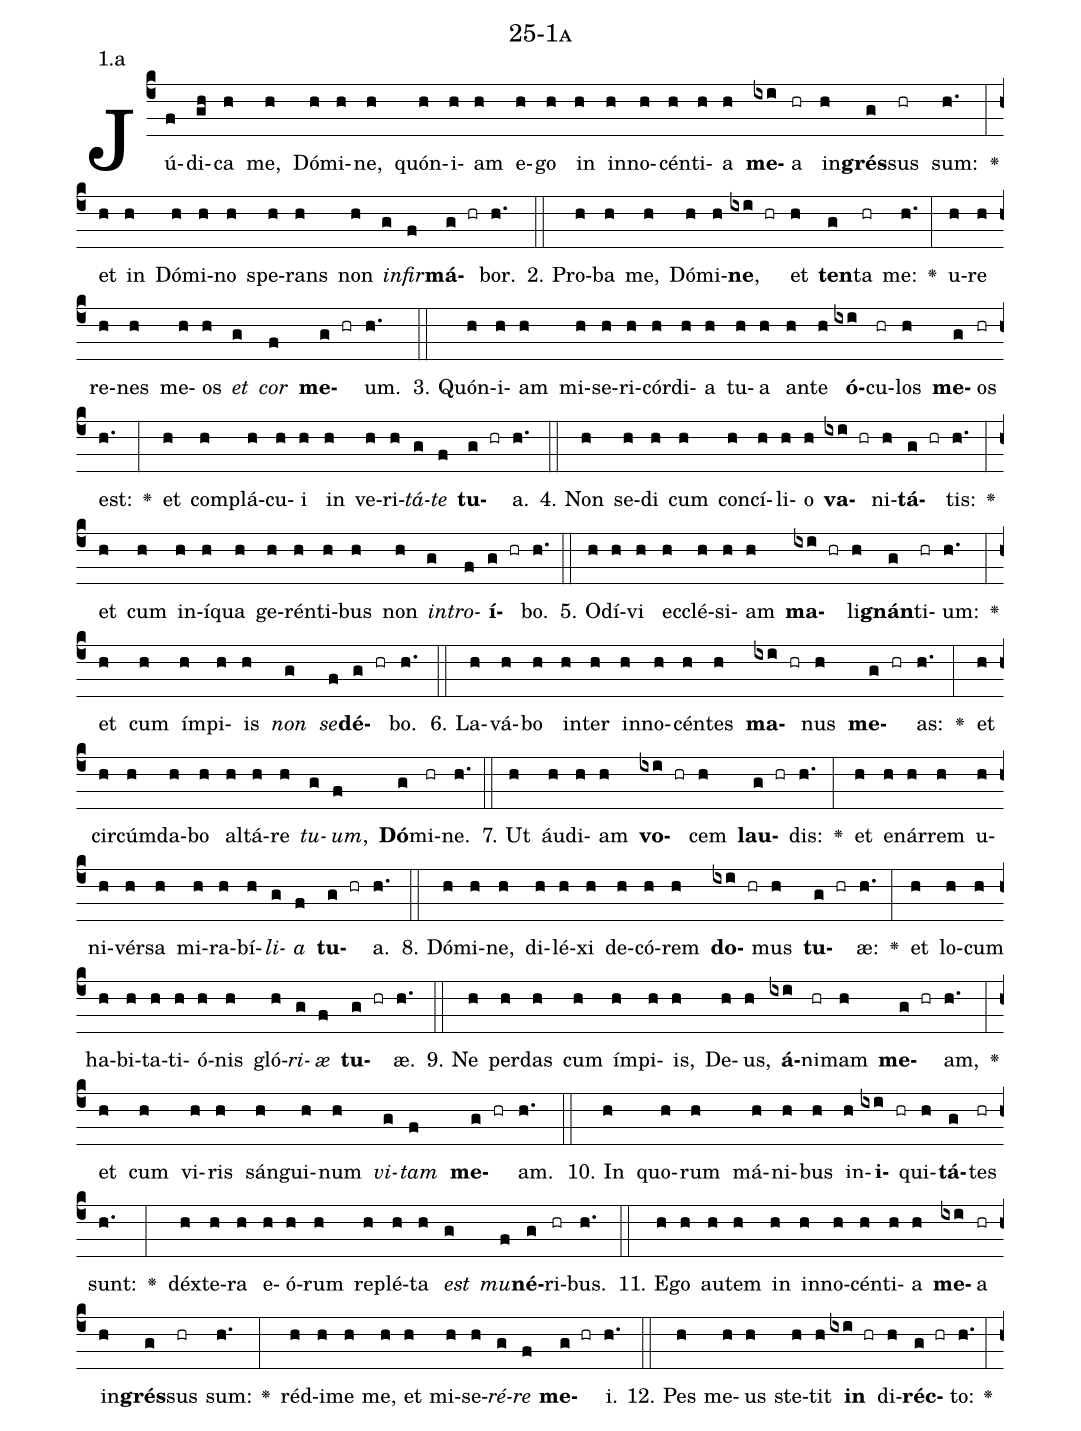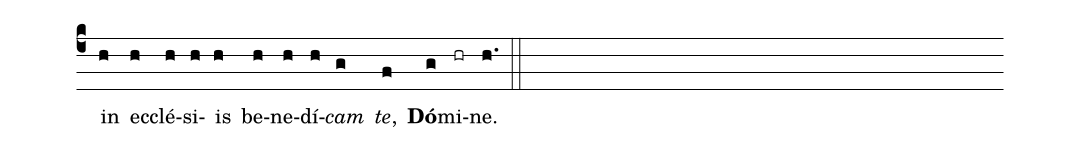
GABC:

name: 25-1a;
annotation: 1.a;
%%
(c4)Jú(f)di(gh)ca(h) me,(h) Dó(h)mi(h)ne,(h) quón(h)i(h)am(h) e(h)go(h) in(h) in(h)no(h)cén(h)ti(h)a(h) <b>me</b>(ixi)a(hr) in(h)<b>grés</b>(g)sus(hr) sum:(h.) <v>\greheightstar</v>(:) et(h) in(h) Dó(h)mi(h)no(h) spe(h)rans(h) non(h) <i>in</i>(g)<i>fir</i>(f)<b>má</b>(g hr)bor.(h.) (::)
2. Pro(h)ba(h) me,(h) Dó(h)mi(h)<b>ne</b>,(ixi hr) et(h) <b>ten</b>(g)ta(hr) me:(h.) <v>\greheightstar</v>(:) u(h)re(h) re(h)nes(h) me(h)os(h) <i>et</i>(g) <i>cor</i>(f) <b>me</b>(g hr)um.(h.) (::)
3. Quón(h)i(h)am(h) mi(h)se(h)ri(h)cór(h)di(h)a(h) tu(h)a(h) an(h)te(h) <b>ó</b>(ixi)cu(hr)los(h) <b>me</b>(g)os(hr) est:(h.) <v>\greheightstar</v>(:) et(h) com(h)plá(h)cu(h)i(h) in(h) ve(h)ri(h)<i>tá</i>(g)<i>te</i>(f) <b>tu</b>(g hr)a.(h.) (::)
4. Non(h) se(h)di(h) cum(h) con(h)cí(h)li(h)o(h) <b>va</b>(ixi hr)ni(h)<b>tá</b>(g hr)tis:(h.) <v>\greheightstar</v>(:) et(h) cum(h) in(h)í(h)qua(h) ge(h)rén(h)ti(h)bus(h) non(h) <i>in</i>(g)<i>tro</i>(f)<b>í</b>(g hr)bo.(h.) (::)
5. O(h)dí(h)vi(h) ec(h)clé(h)si(h)am(h) <b>ma</b>(ixi hr)li(h)<b>gnán</b>(g)ti(hr)um:(h.) <v>\greheightstar</v>(:) et(h) cum(h) ím(h)pi(h)is(h) <i>non</i>(g) <i>se</i>(f)<b>dé</b>(g hr)bo.(h.) (::)
6. La(h)vá(h)bo(h) in(h)ter(h) in(h)no(h)cén(h)tes(h) <b>ma</b>(ixi hr)nus(h) <b>me</b>(g hr)as:(h.) <v>\greheightstar</v>(:) et(h) cir(h)cúm(h)da(h)bo(h) al(h)tá(h)re(h) <i>tu</i>(g)<i>um</i>,(f) <b>Dó</b>(g)mi(hr)ne.(h.) (::)
7. Ut(h) áu(h)di(h)am(h) <b>vo</b>(ixi hr)cem(h) <b>lau</b>(g hr)dis:(h.) <v>\greheightstar</v>(:) et(h) e(h)nár(h)rem(h) u(h)ni(h)vér(h)sa(h) mi(h)ra(h)bí(h)<i>li</i>(g)<i>a</i>(f) <b>tu</b>(g hr)a.(h.) (::)
8. Dó(h)mi(h)ne,(h) di(h)lé(h)xi(h) de(h)có(h)rem(h) <b>do</b>(ixi hr)mus(h) <b>tu</b>(g hr)æ:(h.) <v>\greheightstar</v>(:) et(h) lo(h)cum(h) ha(h)bi(h)ta(h)ti(h)ó(h)nis(h) gló(h)<i>ri</i>(g)<i>æ</i>(f) <b>tu</b>(g hr)æ.(h.) (::)
9. Ne(h) per(h)das(h) cum(h) ím(h)pi(h)is,(h) De(h)us,(h) <b>á</b>(ixi)ni(hr)mam(h) <b>me</b>(g hr)am,(h.) <v>\greheightstar</v>(:) et(h) cum(h) vi(h)ris(h) sán(h)gui(h)num(h) <i>vi</i>(g)<i>tam</i>(f) <b>me</b>(g hr)am.(h.) (::)
10. In(h) quo(h)rum(h) má(h)ni(h)bus(h) in(h)<b>i</b>(ixi hr)qui(h)<b>tá</b>(g)tes(hr) sunt:(h.) <v>\greheightstar</v>(:) déx(h)te(h)ra(h) e(h)ó(h)rum(h) re(h)plé(h)ta(h) <i>est</i>(g) <i>mu</i>(f)<b>né</b>(g)ri(hr)bus.(h.) (::)
11. E(h)go(h) au(h)tem(h) in(h) in(h)no(h)cén(h)ti(h)a(h) <b>me</b>(ixi)a(hr) in(h)<b>grés</b>(g)sus(hr) sum:(h.) <v>\greheightstar</v>(:) réd(h)i(h)me(h) me,(h) et(h) mi(h)se(h)<i>ré</i>(g)<i>re</i>(f) <b>me</b>(g hr)i.(h.) (::)
12. Pes(h) me(h)us(h) ste(h)tit(h) <b>in</b>(ixi hr) di(h)<b>réc</b>(g hr)to:(h.) <v>\greheightstar</v>(:) in(h) ec(h)clé(h)si(h)is(h) be(h)ne(h)dí(h)<i>cam</i>(g) <i>te</i>,(f) <b>Dó</b>(g)mi(hr)ne.(h.) (::)
